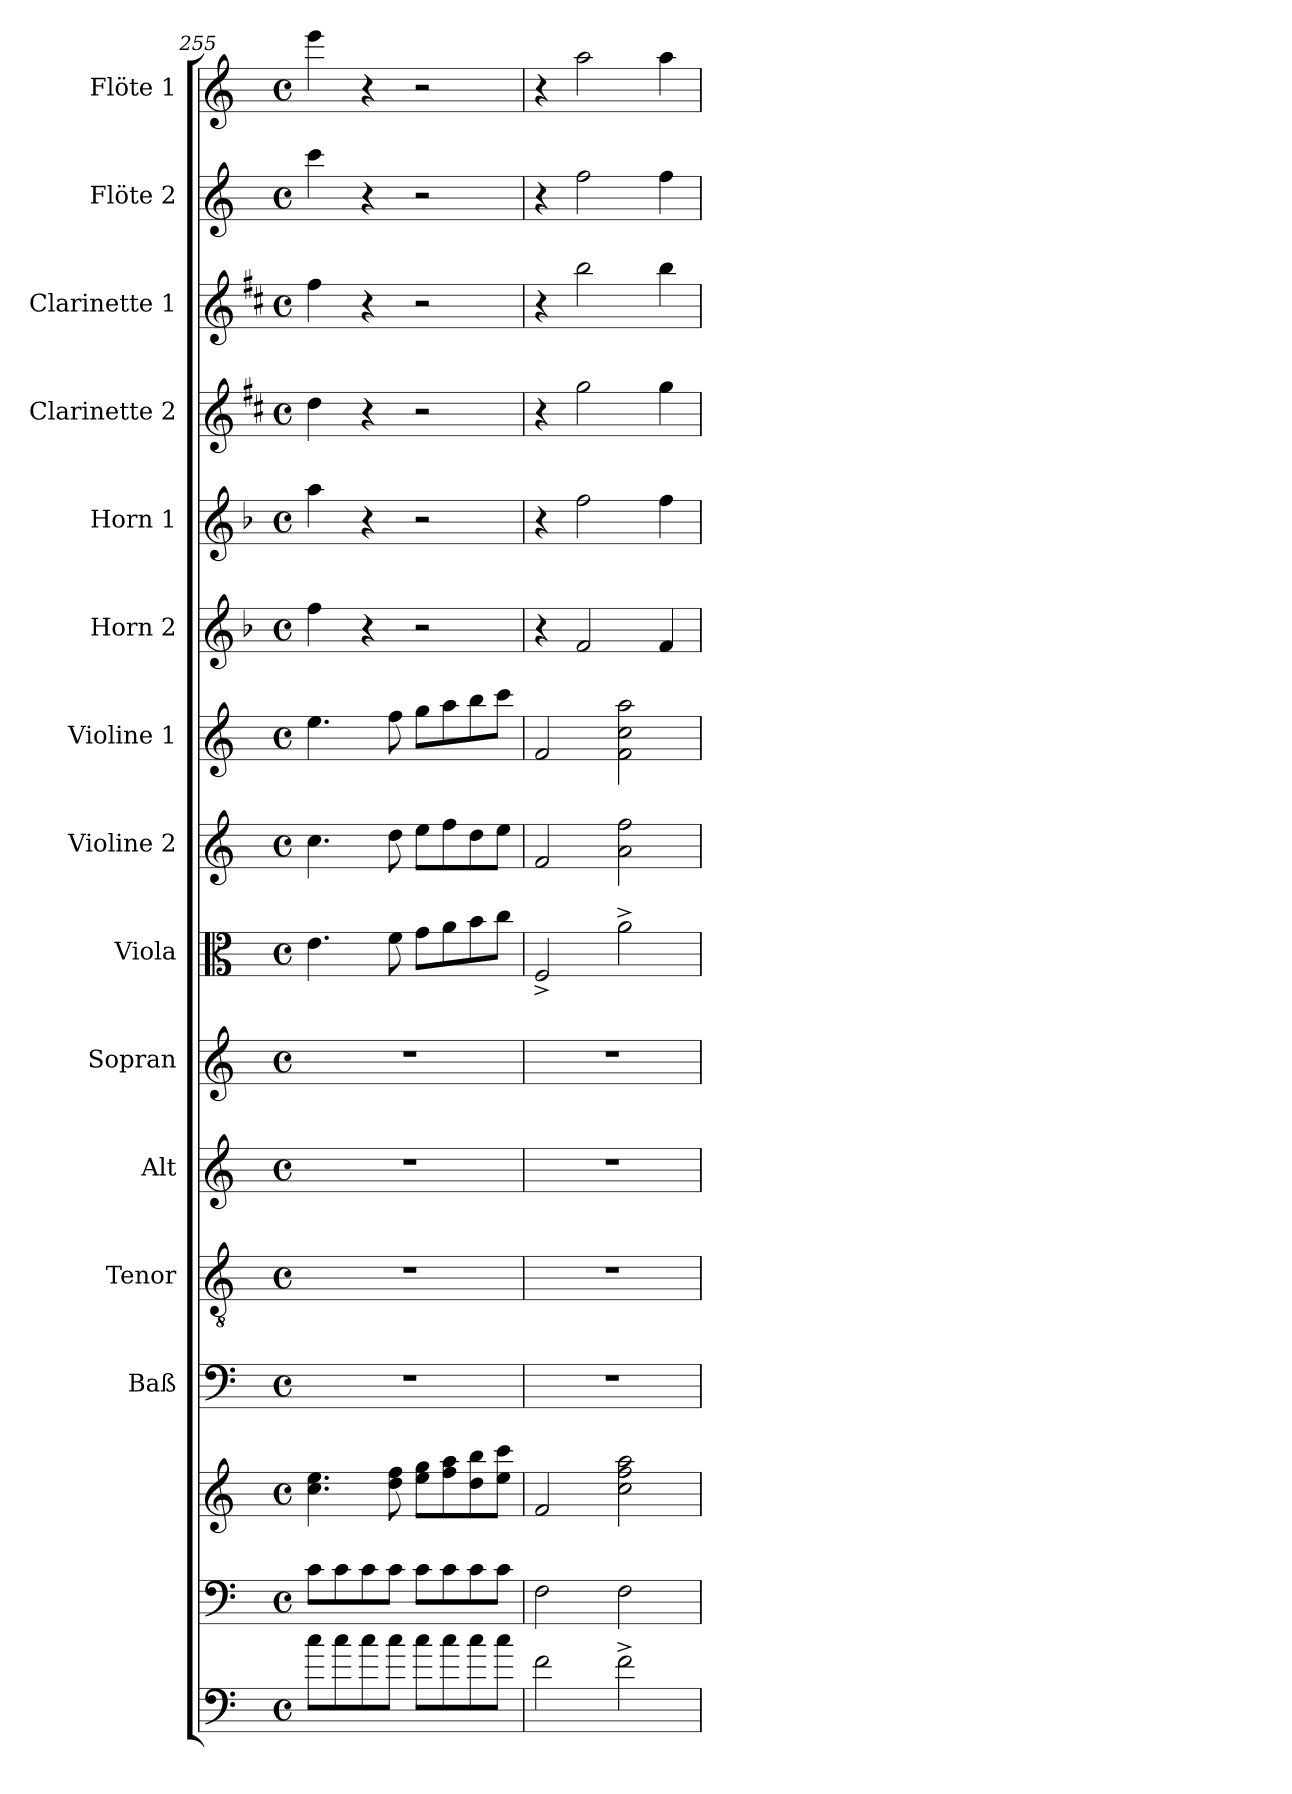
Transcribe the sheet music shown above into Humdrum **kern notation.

**kern	**kern	**kern	**kern	**kern	**kern	**kern	**kern	**kern	**kern	**kern	**kern	**kern	**kern	**kern	**kern
*part15	*part14	*part14	*part13	*part12	*part11	*part10	*part9	*part8	*part7	*part6	*part5	*part4	*part3	*part2	*part1
*staff16	*staff15	*staff14	*staff13	*staff12	*staff11	*staff10	*staff9	*staff8	*staff7	*staff6	*staff5	*staff4	*staff3	*staff2	*staff1
*	*	*	*I"Baß	*I"Tenor	*I"Alt	*I"Sopran	*I"Viola	*I"Violine 2	*I"Violine 1	*I"Horn 2	*I"Horn 1	*I"Clarinette 2	*I"Clarinette 1	*I"Flöte 2	*I"Flöte 1
*	*	*	*I'Baß	*I'Ten	*I'Alt	*I'Sop	*I'Vla.	*I'Vln. 2	*I'Vln. 1	*I'Hrn. 2	*I'Hrn. 1	*I'Cl. 2	*I'Cl. 1	*I'Fl. 2	*I'Fl. 1
*clefF4	*clefF4	*clefG2	*clefF4	*clefGv2	*clefG2	*clefG2	*clefC3	*clefG2	*clefG2	*clefG2	*clefG2	*clefG2	*clefG2	*clefG2	*clefG2
*ITrd7c12	*	*	*	*	*	*	*	*	*	*ITrd3c5	*ITrd3c5	*ITrd1c2	*ITrd1c2	*	*
*k[]	*k[]	*k[]	*k[]	*k[]	*k[]	*k[]	*k[]	*k[]	*k[]	*k[]	*k[]	*k[]	*k[]	*k[]	*k[]
*C:	*C:	*C:	*C:	*C:	*C:	*C:	*C:	*C:	*C:	*C:	*C:	*C:	*C:	*C:	*C:
*M4/4	*M4/4	*M4/4	*M4/4	*M4/4	*M4/4	*M4/4	*M4/4	*M4/4	*M4/4	*M4/4	*M4/4	*M4/4	*M4/4	*M4/4	*M4/4
*met(c)	*met(c)	*met(c)	*met(c)	*met(c)	*met(c)	*met(c)	*met(c)	*met(c)	*met(c)	*met(c)	*met(c)	*met(c)	*met(c)	*met(c)	*met(c)
=255	=255	=255	=255	=255	=255	=255	=255	=255	=255	=255	=255	=255	=255	=255	=255
8c\L	8c\L	4.cc\ 4.ee\	1r	1r	1r	1r	4.e\	4.cc\	4.ee\	4cc\	4ee\	4cc\	4ee\	4ccc\	4eee\
8c\	8c\	.	.	.	.	.	.	.	.	.	.	.	.	.	.
8c\	8c\	.	.	.	.	.	.	.	.	4r	4r	4r	4r	4r	4r
8c\J	8c\J	8dd\ 8ff\	.	.	.	.	8f\	8dd\	8ff\	.	.	.	.	.	.
8c\L	8c\L	8ee\ 8gg\L	.	.	.	.	8g\L	8ee\L	8gg\L	2r	2r	2r	2r	2r	2r
8c\	8c\	8ff\ 8aa\	.	.	.	.	8a\	8ff\	8aa\	.	.	.	.	.	.
8c\	8c\	8dd\ 8bb\	.	.	.	.	8b\	8dd\	8bb\	.	.	.	.	.	.
8c\J	8c\J	8ee\ 8ccc\J	.	.	.	.	8cc\J	8ee\J	8ccc\J	.	.	.	.	.	.
!!LO:PB:g=z
=256	=256	=256	=256	=256	=256	=256	=256	=256	=256	=256	=256	=256	=256	=256	=256
2F\	2F\	2f/	1r	1r	1r	1r	2F^</	2f/	2f/	4r	4r	4r	4r	4r	4r
.	.	.	.	.	.	.	.	.	.	2c/	2cc\	2ff\	2aa\	2ff\	2aa\
2F^>\	2F\	2cc\ 2ff\ 2aa\	.	.	.	.	2a^>\	2a\ 2ff\	2f\ 2cc\ 2aa\	.	.	.	.	.	.
.	.	.	.	.	.	.	.	.	.	4c/	4cc\	4ff\	4aa\	4ff\	4aa\
=	=	=	=	=	=	=	=	=	=	=	=	=	=	=	=
*-	*-	*-	*-	*-	*-	*-	*-	*-	*-	*-	*-	*-	*-	*-	*-
